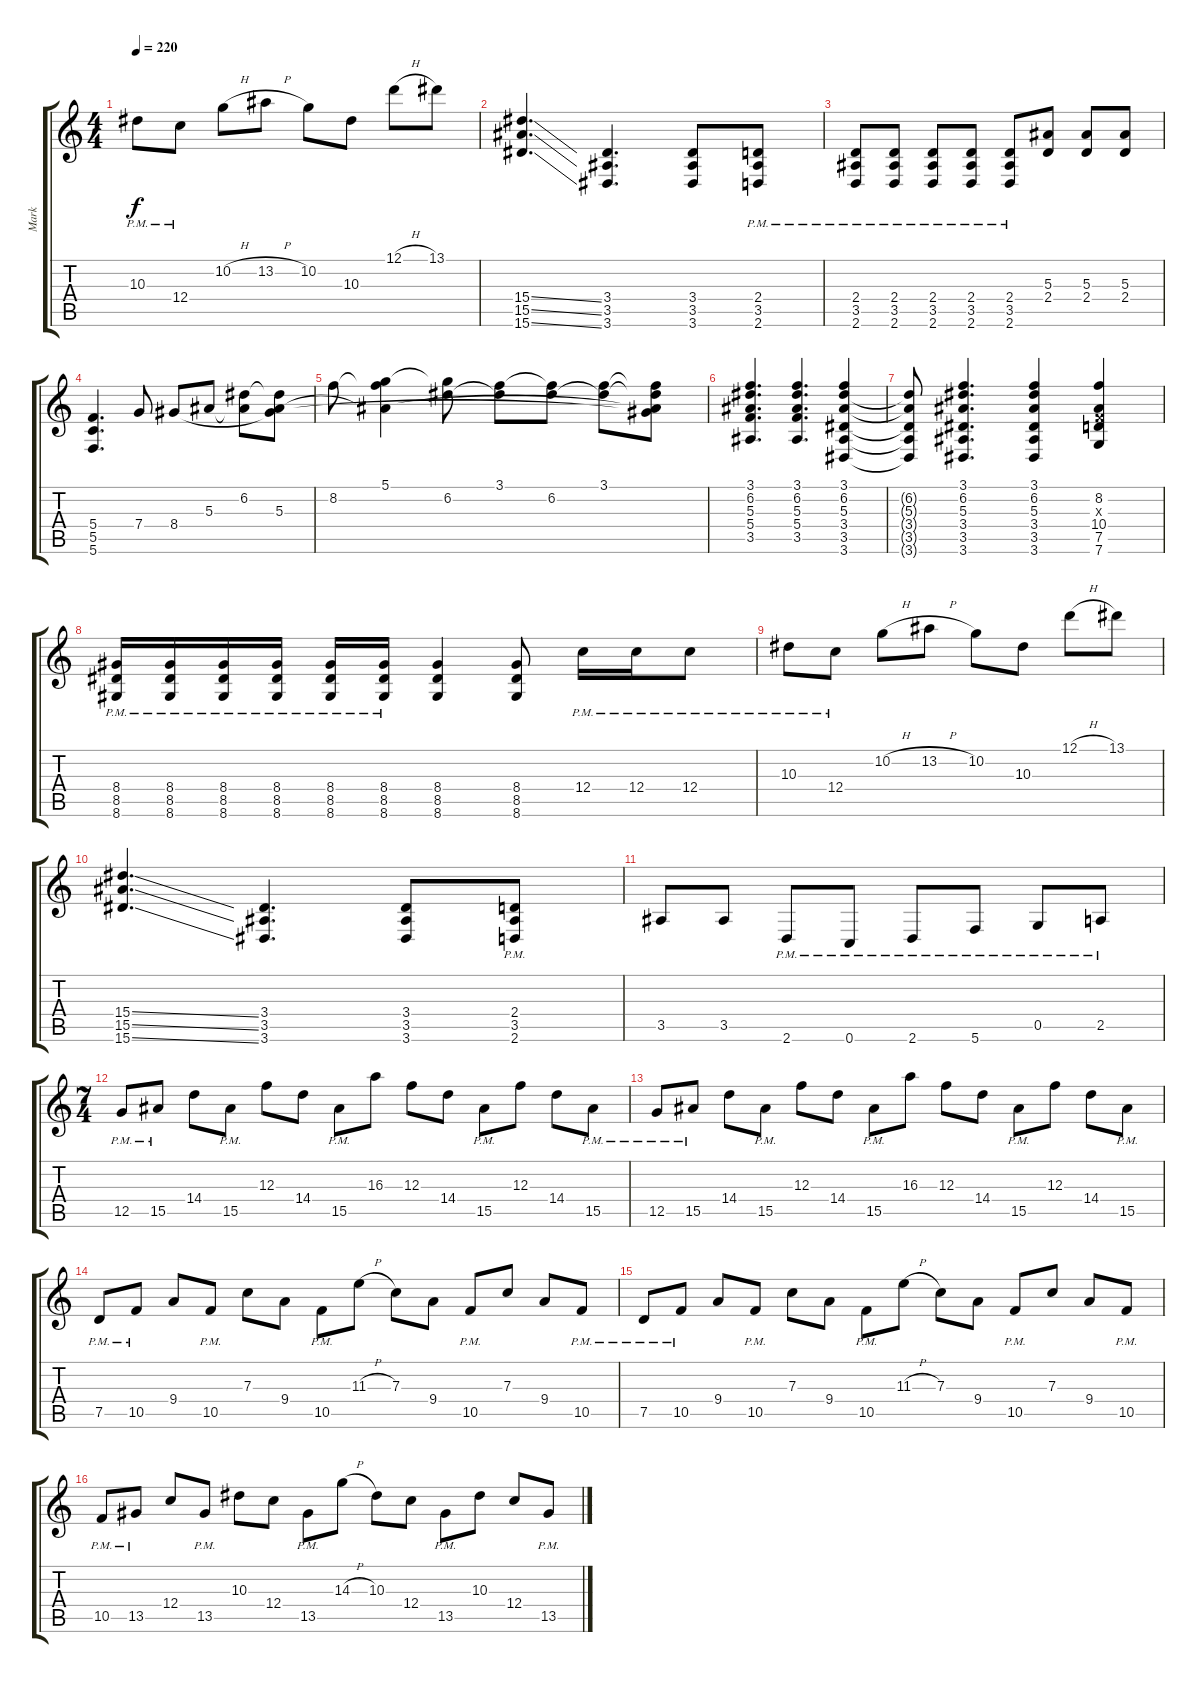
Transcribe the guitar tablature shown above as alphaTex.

\track ("Mark" "Mark") {instrument overdrivenguitar}
\staff {score tabs}
\tuning (D4 A3 F3 C3 G2 C2) {hide}
\ts (4 4)
\tempo 220
\clef g2
\ks c
10.3{pm}.8{dy f} 12.4{pm}.8 10.2{h}.8 13.2{h}.8 10.2.8 10.3.8 12.1{h}.8 13.1.8 |
(15.4{ss} 15.5{ss} 15.6{ss}).4{d} (3.4 3.5 3.6).4{d} (3.4 3.5 3.6).8 (2.4{pm} 3.5{pm} 2.6{pm}).8 |
(2.4{pm} 3.5{pm} 2.6{pm}).8 (2.4{pm} 3.5{pm} 2.6{pm}).8 (2.4{pm} 3.5{pm} 2.6{pm}).8 (2.4{pm} 3.5{pm} 2.6{pm}).8 (2.4{pm} 3.5{pm} 2.6{pm}).8 (5.3 2.4).8 (5.3 2.4).8 (5.3 2.4).8 |
(5.4 5.5 5.6).4{d} 7.4.8 8.4.8 5.3.8 (6.2 5.3{t}).8 (6.2{t} 5.3 8.4{t}).8 |
8.2.8 (5.1 8.2{t} 5.3{t}).4 (5.1{t} 6.2).8 (3.1 6.2{t}).8 (3.1{t} 6.2).8 (3.1 6.2{t}).8 (3.1{t} 6.2{t} 5.3{t} 8.4{t}).8 |
(3.1 6.2 5.3 5.4 3.5).4{d} (3.1 6.2 5.3 5.4 3.5).4{d} (3.1 6.2 5.3 3.4 3.5 3.6).4 |
(6.2{t} 5.3{t} 3.4{t} 3.5{t} 3.6{t}).8 (3.1 6.2 5.3 3.4 3.5 3.6).4{d} (3.1 6.2 5.3 3.4 3.5 3.6).4 (8.2 0.3{x} 10.4 7.5 7.6).4 |
(8.4{pm} 8.5{pm} 8.6{pm}).16 (8.4{pm} 8.5{pm} 8.6{pm}).16 (8.4{pm} 8.5{pm} 8.6{pm}).16 (8.4{pm} 8.5{pm} 8.6{pm}).16 (8.4{pm} 8.5{pm} 8.6{pm}).16 (8.4{pm} 8.5{pm} 8.6{pm}).16 (8.4 8.5 8.6).4 (8.4 8.5 8.6).8 12.4{pm}.16 12.4{pm}.16 12.4{pm}.8 |
10.3{pm}.8 12.4{pm}.8 10.2{h}.8 13.2{h}.8 10.2.8 10.3.8 12.1{h}.8 13.1.8 |
(15.4{ss} 15.5{ss} 15.6{ss}).4{d} (3.4 3.5 3.6).4{d} (3.4 3.5 3.6).8 (2.4{pm} 3.5{pm} 2.6{pm}).8 |
3.5.8 3.5.8 2.6{pm}.8 0.6{pm}.8 2.6{pm}.8 5.6{pm}.8 0.5{pm}.8 2.5{pm}.8 |
\ts (7 4)
12.5{pm}.8 15.5{pm}.8 14.4.8 15.5{pm}.8 12.3.8 14.4.8 15.5{pm}.8 16.3.8 12.3.8 14.4.8 15.5{pm}.8 12.3.8 14.4.8 15.5{pm}.8 |
12.5{pm}.8 15.5{pm}.8 14.4.8 15.5{pm}.8 12.3.8 14.4.8 15.5{pm}.8 16.3.8 12.3.8 14.4.8 15.5{pm}.8 12.3.8 14.4.8 15.5{pm}.8 |
7.5{pm}.8 10.5{pm}.8 9.4.8 10.5{pm}.8 7.3.8 9.4.8 10.5{pm}.8 11.3{h}.8 7.3.8 9.4.8 10.5{pm}.8 7.3.8 9.4.8 10.5{pm}.8 |
7.5{pm}.8 10.5{pm}.8 9.4.8 10.5{pm}.8 7.3.8 9.4.8 10.5{pm}.8 11.3{h}.8 7.3.8 9.4.8 10.5{pm}.8 7.3.8 9.4.8 10.5{pm}.8 |
10.5{pm}.8 13.5{pm}.8 12.4.8 13.5{pm}.8 10.3.8 12.4.8 13.5{pm}.8 14.3{h}.8 10.3.8 12.4.8 13.5{pm}.8 10.3.8 12.4.8 13.5{pm}.8
